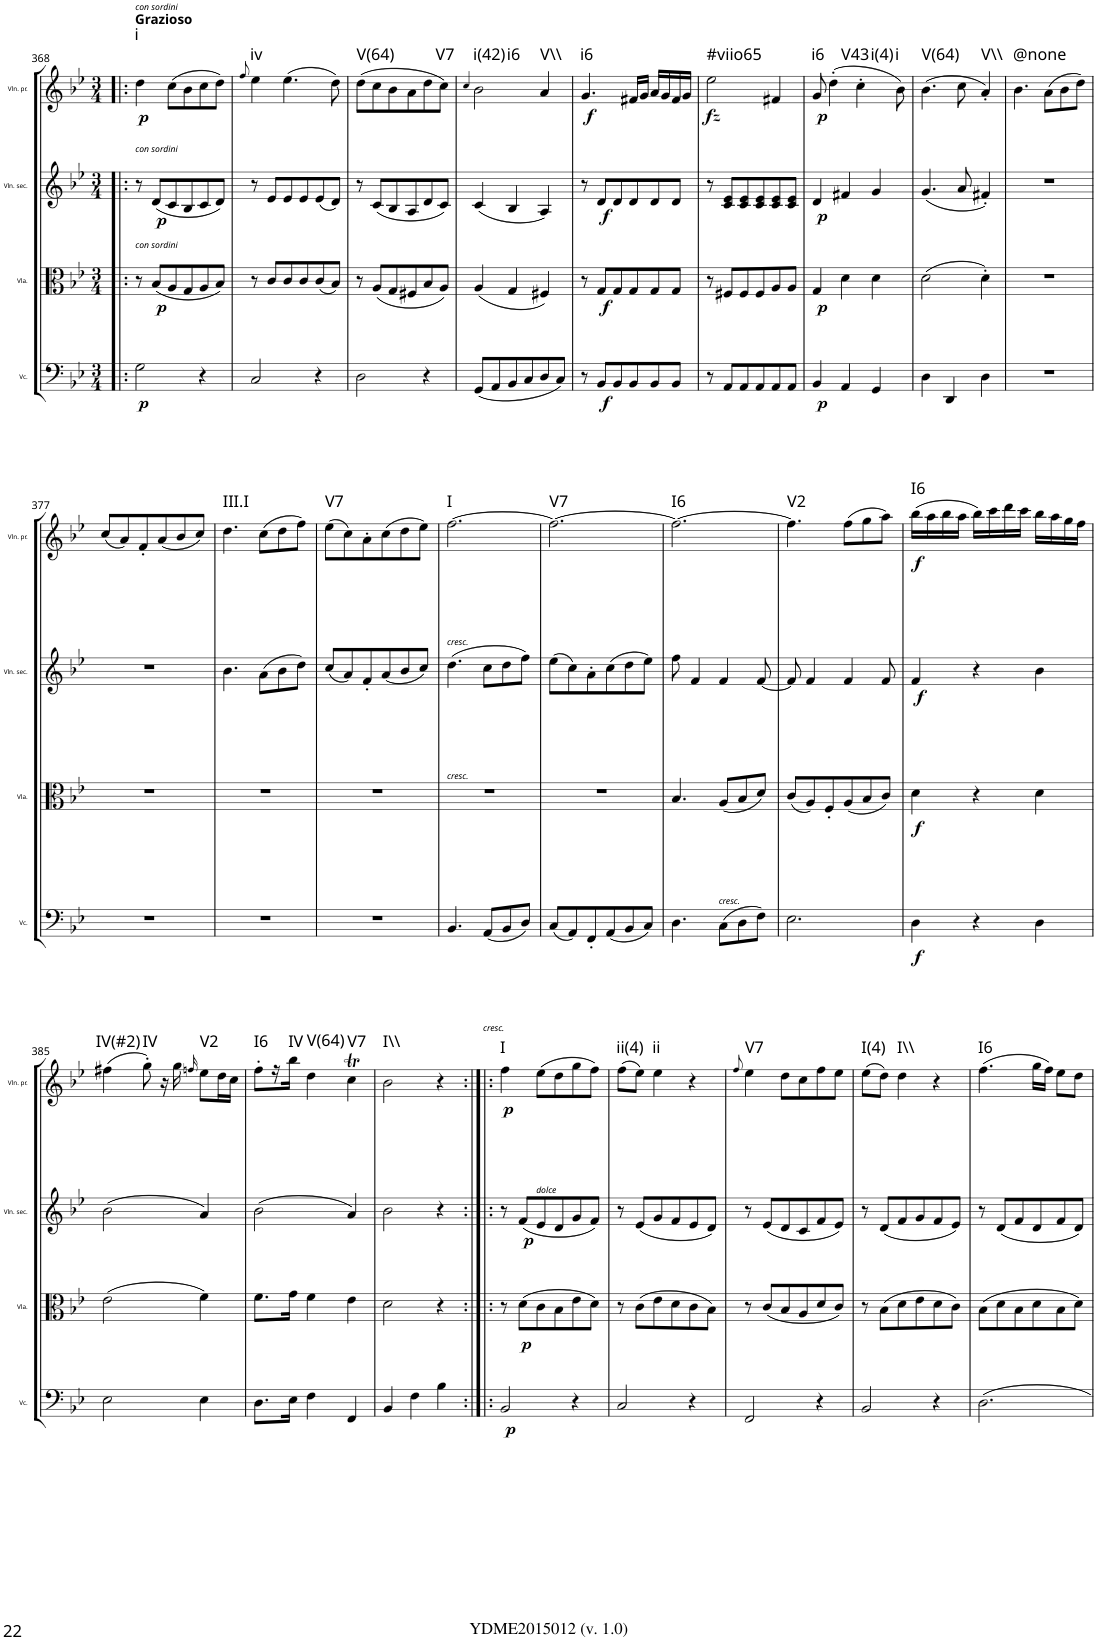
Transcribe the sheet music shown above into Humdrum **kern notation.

**kern	**dynam	**kern	**dynam	**kern	**dynam	**kern	**dynam	**harte
*part4	*part4	*part3	*part3	*part2	*part2	*part1	*part1	*part1
*staff4	*staff4	*staff3	*staff3	*staff2	*staff2	*staff1	*staff1	*
*I"Violoncelle	*	*I"Viola	*	*I"Violino secondo	*	*I"Violino primo	*	*
*I'Vc.	*	*I'Vla.	*	*I'Vln. sec.	*	*I'Vln. pr.	*	*
!!LO:PB:g=z
*clefF4	*	*clefC3	*	*clefG2	*	*clefG2	*	*
*k[b-e-]	*	*k[b-e-]	*	*k[b-e-]	*	*k[b-e-]	*	*
*B-:	*	*B-:	*	*B-:	*	*B-:	*	*
*M3/4	*	*M3/4	*	*M3/4	*	*M3/4	*	*
=368!|:	=368!|:	=368!|:	=368!|:	=368!|:	=368!|:	=368!|:	=368!|:	=368!|:
!	!	!	!	!	!	!LO:TX:a:B:t=Grazioso	!	!
!	!	!	!	!	!	!LO:TX:a:i:t=con sordini	!	!
!	!	!	!	!LO:TX:a:i:t=con sordini	!	!	!	!
!	!	!LO:TX:a:i:t=con sordini	!	!	!	!	!	!
!	!LO:DY:b	!	!	!	!	!	!LO:DY:b	!LO:H:kt=i
2G\	p	8r	.	8r	.	4dd\	p	N
!	!	!	!LO:DY:b	!	!LO:DY:b	!	!	!
.	.	(8B-/L	p	(8d/L	p	.	.	.
.	.	8A/	.	8c/	.	(8cc\L	.	.
.	.	8G/	.	8B-/	.	8b-\	.	.
4r	.	8A/	.	8c/	.	8cc\	.	.
.	.	8B-/J)	.	8d/J)	.	8dd\J)	.	.
=369	=369	=369	=369	=369	=369	=369	=369	=369
.	.	.	.	.	.	8qff/	.	.
!	!	!	!	!	!	!	!	!LO:H:kt=iv
2C/	.	8r	.	8r	.	4ee-\	.	N
.	.	8c/L	.	8e-/L	.	.	.	.
.	.	8c/	.	8e-/	.	(4.ee-\	.	.
.	.	8c/	.	8e-/	.	.	.	.
4r	.	(8c/	.	(8e-/	.	.	.	.
.	.	8B-/J)	.	8d/J)	.	8dd\)	.	.
=370	=370	=370	=370	=370	=370	=370	=370	=370
!	!	!	!	!	!	!	!	!LO:H:kt=V(64)
2D\	.	8r	.	8r	.	(8dd\L	.	N
.	.	(8A/L	.	(8c/L	.	8cc\	.	.
.	.	8G/	.	8B-/	.	8b-\	.	.
.	.	8F#X/	.	8A/	.	8a\	.	.
4r	.	8B-/	.	8d/	.	8dd\	.	.
!	!	!	!	!	!	!	!	!LO:H:kt=V7
.	.	8A/J)	.	8c/J)	.	8cc\J)	.	N
=371	=371	=371	=371	=371	=371	=371	=371	=371
.	.	.	.	.	.	4qcc/	.	.
!	!	!	!	!	!	!	!	!LO:H:n=1:kt=i(42)
!	!	!	!	!	!	!	!	!LO:H:n=2:kt=i6
(8GG/L	.	(4A/	.	(4c/	.	2b-\	.	N N
8AA/	.	.	.	.	.	.	.	.
8BB-/	.	4G/	.	4B-/	.	.	.	.
8C/	.	.	.	.	.	.	.	.
!	!	!	!	!	!	!	!	!LO:H:kt=V\\
8D/	.	4F#X/)	.	4A/)	.	4a/	.	N
8C/J)	.	.	.	.	.	.	.	.
=372	=372	=372	=372	=372	=372	=372	=372	=372
!	!	!	!	!	!	!	!LO:DY:b	!LO:H:kt=i6
8r	.	8r	.	8r	.	4.g/	f	N
!	!LO:DY:b	!	!LO:DY:b	!	!LO:DY:b	!	!	!
8BB-/L	f	8G/L	f	8d/L	f	.	.	.
8BB-/	.	8G/	.	8d/	.	.	.	.
8BB-/	.	8G/	.	8d/	.	16f#X/LL	.	.
.	.	.	.	.	.	16g/JJ	.	.
8BB-/	.	8G/	.	8d/	.	16a/LL	.	.
.	.	.	.	.	.	16g/	.	.
8BB-/J	.	8G/J	.	8d/J	.	16f#/	.	.
.	.	.	.	.	.	16g/JJ	.	.
=373	=373	=373	=373	=373	=373	=373	=373	=373
!	!	!	!	!	!	!	!LO:DY:b	!LO:H:kt=#viio65
8r	.	8r	.	8r	.	2ee-\	fz	N
8AA/L	.	8F#X/L	.	8c/ 8e-/L	.	.	.	.
8AA/	.	8F#/	.	8c/ 8e-/	.	.	.	.
8AA/	.	8F#/	.	8c/ 8e-/	.	.	.	.
8AA/	.	8A/	.	8c/ 8e-/	.	4f#X/	.	.
8AA/J	.	8A/J	.	8c/ 8e-/J	.	.	.	.
=374	=374	=374	=374	=374	=374	=374	=374	=374
!	!LO:DY:b	!	!LO:DY:b	!	!LO:DY:b	!	!LO:DY:b	!LO:H:kt=i6
4BB-/	p	4G/	p	4d/	p	8g/	p	N
!	!	!	!	!	!	!	!	!LO:H:kt=V43
.	.	.	.	.	.	(4dd'\	.	N
4AA/	.	4d\	.	4f#X/	.	.	.	.
!	!	!	!	!	!	!	!	!LO:H:kt=i(4)
.	.	.	.	.	.	4cc'\	.	N
4GG/	.	4d\	.	4g/	.	.	.	.
!	!	!	!	!	!	!	!	!LO:H:kt=i
.	.	.	.	.	.	8b-\)	.	N
=375	=375	=375	=375	=375	=375	=375	=375	=375
!	!	!	!	!	!	!	!	!LO:H:kt=V(64)
4D\	.	(2d\	.	(4.g/	.	(4.b-\	.	N
4DD/	.	.	.	.	.	.	.	.
.	.	.	.	8a/	.	8cc\	.	.
!	!	!	!	!	!	!	!	!LO:H:kt=V\\
4D\	.	4d'\)	.	4f#X'/)	.	4a'/)	.	N
=376	=376	=376	=376	=376	=376	=376	=376	=376
!	!	!	!	!	!	!	!	!LO:H:kt=@none
2.r	.	2.r	.	2.r	.	4.b-\	.	N
.	.	.	.	.	.	(8a\L	.	.
.	.	.	.	.	.	8b-\	.	.
.	.	.	.	.	.	8dd\J)	.	.
!!LO:LB:g=z
=377	=377	=377	=377	=377	=377	=377	=377	=377
2.r	.	2.r	.	2.r	.	(8cc/L	.	.
.	.	.	.	.	.	8a/)	.	.
.	.	.	.	.	.	8f'/	.	.
.	.	.	.	.	.	(8a/	.	.
.	.	.	.	.	.	8b-/	.	.
.	.	.	.	.	.	8cc/J)	.	.
=378	=378	=378	=378	=378	=378	=378	=378	=378
!	!	!	!	!	!	!	!	!LO:H:kt=III.I
2.r	.	2.r	.	4.b-\	.	4.dd\	.	N
.	.	.	.	(8a\L	.	(8cc\L	.	.
.	.	.	.	8b-\	.	8dd\	.	.
.	.	.	.	8dd\J)	.	8ff\J)	.	.
=379	=379	=379	=379	=379	=379	=379	=379	=379
!	!	!	!	!	!	!	!	!LO:H:kt=V7
2.r	.	2.r	.	(8cc/L	.	(8ee-\L	.	N
.	.	.	.	8a/)	.	8cc\)	.	.
.	.	.	.	8f'/	.	8a'\	.	.
.	.	.	.	(8a/	.	(8cc\	.	.
.	.	.	.	8b-/	.	8dd\	.	.
.	.	.	.	8cc/J)	.	8ee-\J)	.	.
=380	=380	=380	=380	=380	=380	=380	=380	=380
!	!	!	!	!	!	!LO:TX:b:i:t=cresc.	!	!
!	!	!	!	!LO:TX:b:i:t=cresc.	!	!	!	!LO:H:kt=I
4.BB-/	.	2.r	.	(4.dd\	.	[2.ff\	.	N
!LO:TX:b:i:t=cresc.	!	!	!	!	!	!	!	!
(8AA/L	.	.	.	8cc\L	.	.	.	.
8BB-/	.	.	.	8dd\	.	.	.	.
8D/J)	.	.	.	8ff\J)	.	.	.	.
=381	=381	=381	=381	=381	=381	=381	=381	=381
!	!	!	!	!	!	!	!	!LO:H:kt=V7
(8C/L	.	2.r	.	(8ee-\L	.	2.ff\_	.	N
8AA/)	.	.	.	8cc\)	.	.	.	.
8FF'/	.	.	.	8a'\	.	.	.	.
(8AA/	.	.	.	(8cc\	.	.	.	.
8BB-/	.	.	.	8dd\	.	.	.	.
8C/J)	.	.	.	8ee-\J)	.	.	.	.
=382	=382	=382	=382	=382	=382	=382	=382	=382
!	!	!	!	!	!	!	!	!LO:H:kt=I6
4.D\	.	4.B-/	.	8ff\	.	2.ff\_	.	N
.	.	.	.	4f/	.	.	.	.
!	!	!LO:TX:b:i:t=cresc.	!	!	!	!	!	!
(8C\L	.	(8A/L	.	4f/	.	.	.	.
8D\	.	8B-/	.	.	.	.	.	.
8F\J)	.	8d/J)	.	[8f/	.	.	.	.
=383	=383	=383	=383	=383	=383	=383	=383	=383
!	!	!	!	!	!	!	!	!LO:H:kt=V2
2.E-\	.	(8c/L	.	8f/]	.	4.ff\]	.	N
.	.	8A/)	.	4f/	.	.	.	.
.	.	8F'/	.	.	.	.	.	.
.	.	(8A/	.	4f/	.	(8ff\L	.	.
.	.	8B-/	.	.	.	8gg\	.	.
.	.	8c/J)	.	8f/	.	8aa\J)	.	.
=384	=384	=384	=384	=384	=384	=384	=384	=384
!	!LO:DY:b	!	!LO:DY:b	!	!LO:DY:b	!	!LO:DY:b	!LO:H:kt=I6
4D\	f	4d\	f	4f/	f	(16bb-\LL	f	N
.	.	.	.	.	.	16aa\	.	.
.	.	.	.	.	.	16bb-\	.	.
.	.	.	.	.	.	16aa\JJ	.	.
4r	.	4r	.	4r	.	16bb-\LL)	.	.
.	.	.	.	.	.	16ccc\	.	.
.	.	.	.	.	.	16ddd\	.	.
.	.	.	.	.	.	16ccc\JJ	.	.
4D\	.	4d\	.	4b-\	.	16bb-\LL	.	.
.	.	.	.	.	.	16aa\	.	.
.	.	.	.	.	.	16gg\	.	.
.	.	.	.	.	.	16ff\JJ	.	.
!!LO:LB:g=z
=385	=385	=385	=385	=385	=385	=385	=385	=385
!	!	!	!	!	!	!	!	!LO:H:kt=IV(#2)
2E-\	.	(2e-\	.	(2b-\	.	(4ff#X\	.	N
!	!	!	!	!	!	!	!	!LO:H:kt=IV
.	.	.	.	.	.	8gg'\)	.	N
.	.	.	.	.	.	16r	.	.
.	.	.	.	.	.	16gg\	.	.
.	.	.	.	.	.	16qffn/	.	.
!	!	!	!	!	!	!	!	!LO:H:kt=V2
4E-\	.	4f\)	.	4a/)	.	8ee-\L	.	N
.	.	.	.	.	.	16dd\L	.	.
.	.	.	.	.	.	16cc\JJ	.	.
=386	=386	=386	=386	=386	=386	=386	=386	=386
!	!	!	!	!	!	!	!	!LO:H:kt=I6
8.D\L	.	8.f\L	.	(2b-\	.	8ff'\L	.	N
.	.	.	.	.	.	16r	.	.
!	!	!	!	!	!	!	!	!LO:H:kt=IV
16E-\Jk	.	16g\Jk	.	.	.	16bb-\JJ	.	N
!	!	!	!	!	!	!	!	!LO:H:kt=V(64)
4F\	.	4f\	.	.	.	4dd\	.	N
!	!	!	!	!	!	!	!	!LO:H:kt=V7
4FF/	.	4e-\	.	4a/)	.	4ccT\	.	N
=387	=387	=387	=387	=387	=387	=387	=387	=387
!	!	!	!	!	!	!	!	!LO:H:kt=I\\
4BB-/	.	2d\	.	2b-\	.	2b-\	.	N
4F\	.	.	.	.	.	.	.	.
4B-\	.	4r	.	4r	.	4r	.	.
=388:|!|:	=388:|!|:	=388:|!|:	=388:|!|:	=388:|!|:	=388:|!|:	=388:|!|:	=388:|!|:	=388:|!|:
!	!LO:DY:b	!	!	!	!	!	!LO:DY:b	!LO:H:kt=I
2BB-/	p	8r	.	8r	.	4ff\	p	N
!	!	!	!LO:DY:b	!	!LO:DY:b	!	!	!
.	.	(8d\L	p	(8f/L	p	.	.	.
!	!	!	!	!	!	!LO:TX:b:i:t=dolce	!	!
.	.	8c\	.	8e-/	.	(8ee-\L	.	.
.	.	8B-\	.	8d/	.	8dd\	.	.
4r	.	8e-\	.	8g/	.	8gg\	.	.
.	.	8d\J)	.	8f/J)	.	8ff\J)	.	.
=389	=389	=389	=389	=389	=389	=389	=389	=389
!	!	!	!	!	!	!	!	!LO:H:kt=ii(4)
2C/	.	8r	.	8r	.	(8ff\L	.	N
.	.	(8c\L	.	(8e-/L	.	8ee-\J)	.	.
!	!	!	!	!	!	!	!	!LO:H:kt=ii
.	.	8e-\	.	8g/	.	4ee-\	.	N
.	.	8d\	.	8f/	.	.	.	.
4r	.	8c\	.	8e-/	.	4r	.	.
.	.	8B-\J)	.	8d/J)	.	.	.	.
=390	=390	=390	=390	=390	=390	=390	=390	=390
.	.	.	.	.	.	8qff/	.	.
!	!	!	!	!	!	!	!	!LO:H:kt=V7
2FF/	.	8r	.	8r	.	4ee-\	.	N
.	.	(8c/L	.	(8e-/L	.	.	.	.
.	.	8B-/	.	8d/	.	8dd\L	.	.
.	.	8A/	.	8c/	.	8cc\	.	.
4r	.	8d/	.	8f/	.	8ff\	.	.
.	.	8c/J)	.	8e-/J)	.	8ee-\J	.	.
=391	=391	=391	=391	=391	=391	=391	=391	=391
!	!	!	!	!	!	!	!	!LO:H:kt=I(4)
2BB-/	.	8r	.	8r	.	(8ee-\L	.	N
.	.	(8B-\L	.	(8d/L	.	8dd\J)	.	.
!	!	!	!	!	!	!	!	!LO:H:kt=I\\
.	.	8d\	.	8f/	.	4dd\	.	N
.	.	8e-\	.	8g/	.	.	.	.
4r	.	8d\	.	8f/	.	4r	.	.
.	.	8c\J)	.	8e-/J)	.	.	.	.
=392	=392	=392	=392	=392	=392	=392	=392	=392
!	!	!	!	!	!	!	!	!LO:H:kt=I6
2.D\	.	(8B-\L	.	8r	.	(4.ff\	.	N
.	.	8d\	.	(8d/L	.	.	.	.
.	.	8B-\	.	8f/	.	.	.	.
.	.	8d\	.	8d/	.	16gg\LL	.	.
.	.	.	.	.	.	16ff\JJ)	.	.
.	.	8B-\	.	8f/	.	8ee-\L	.	.
.	.	8d\J)	.	8d/J)	.	8dd\J	.	.
=	=	=	=	=	=	=	=	=
*-	*-	*-	*-	*-	*-	*-	*-	*-
